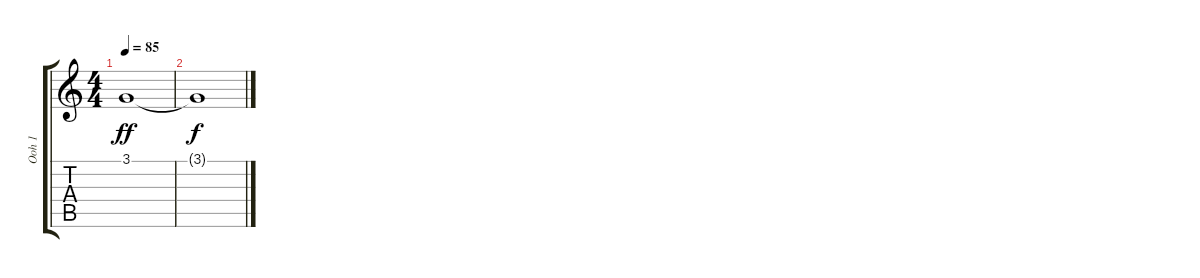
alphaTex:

\track ("Ooh 1" "Ooh 1") {instrument voiceoohs}
\staff {score tabs}
\tuning (E4 B3 G3 D3 A2 E2) {hide}
\ts (4 4)
\tempo 85
\clef g2
\ks c
3.1.1{dy ff} |
3.1{t}.1{dy f}
